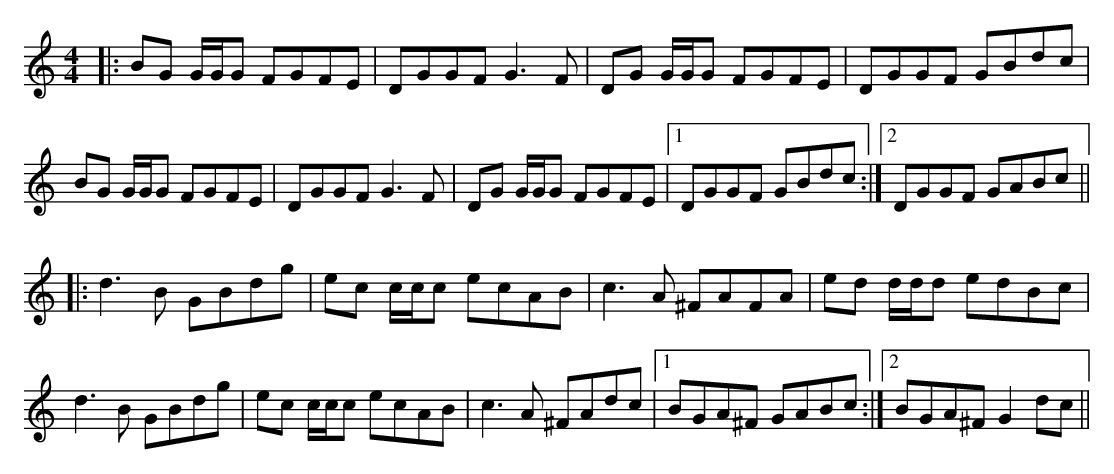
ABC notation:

X:1
M:4/4
K:Gmix
|: BG G/G/G FGFE | DGGF G3F | DG G/G/G FGFE | DGGF GBdc |
BG G/G/G FGFE | DGGF G3F | DG G/G/G FGFE |1 DGGF GBdc :|2 DGGF GABc ||
|: d3B GBdg | ec c/c/c ecAB | c3A ^FAFA | ed d/d/d edBc |
d3B GBdg | ec c/c/c ecAB | c3A ^FAdc |1 BGA^F GABc :|2 BGA^F G2 dc ||
